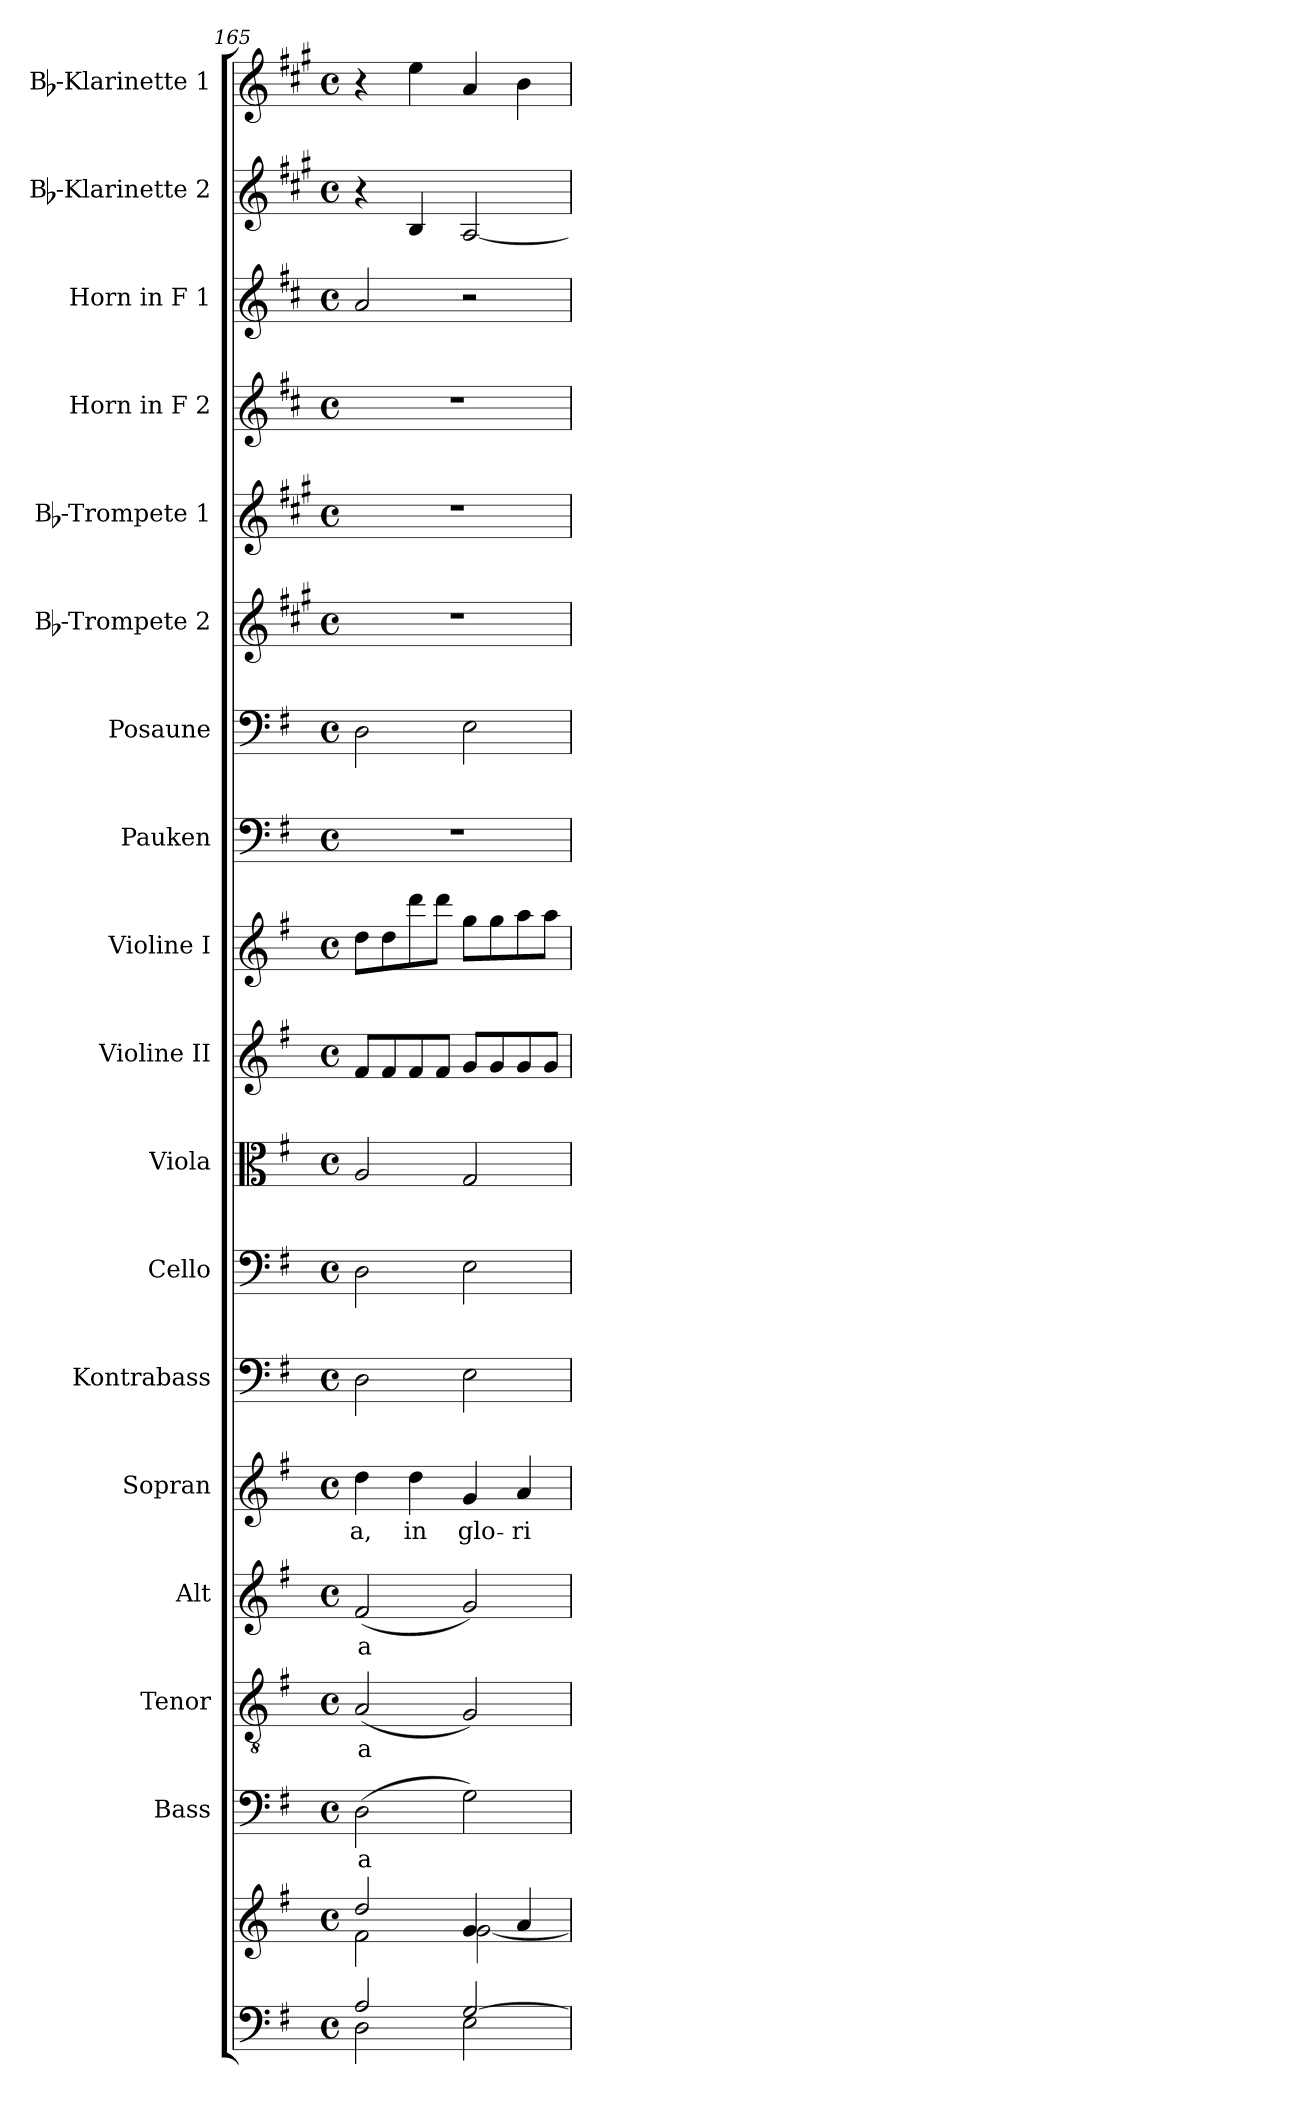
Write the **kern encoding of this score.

**kern	**kern	**kern	**text	**kern	**text	**kern	**text	**kern	**text	**kern	**kern	**kern	**kern	**kern	**kern	**kern	**kern	**kern	**kern	**kern	**kern	**kern
*part18	*part18	*part17	*part17	*part16	*part16	*part15	*part15	*part14	*part14	*part13	*part12	*part11	*part10	*part9	*part8	*part7	*part6	*part5	*part4	*part3	*part2	*part1
*staff19	*staff18	*staff17	*staff17	*staff16	*staff16	*staff15	*staff15	*staff14	*staff14	*staff13	*staff12	*staff11	*staff10	*staff9	*staff8	*staff7	*staff6	*staff5	*staff4	*staff3	*staff2	*staff1
*	*	*I"Bass	*	*I"Tenor	*	*I"Alt	*	*I"Sopran	*	*I"Kontrabass	*I"Cello	*I"Viola	*I"Violine II	*I"Violine I	*I"Pauken	*I"Posaune	*I"Bb-Trompete 2	*I"Bb-Trompete 1	*I"Horn in F 2	*I"Horn in F 1	*I"Bb-Klarinette 2	*I"Bb-Klarinette 1
*	*	*I'B.	*	*I'T.	*	*I'A.	*	*I'S.	*	*I'Kb.	*	*I'Vla.	*I'Vl. II	*I'Vl. I	*I'Pk.	*I'Pos.	*I'Bb Trp. 2	*I'Bb Trp. 1	*	*	*I'Bb Kl. 2	*I'Bb Kl. 1
*clefF4	*clefG2	*clefF4	*	*clefGv2	*	*clefG2	*	*clefG2	*	*clefF4	*clefF4	*clefC3	*clefG2	*clefG2	*clefF4	*clefF4	*clefG2	*clefG2	*clefG2	*clefG2	*clefG2	*clefG2
*	*	*	*	*	*	*	*	*	*	*ITrd7c12	*	*	*	*	*	*	*ITrd1c2	*ITrd1c2	*ITrd4c7	*ITrd4c7	*ITrd1c2	*ITrd1c2
*k[f#]	*k[f#]	*k[f#]	*	*k[f#]	*	*k[f#]	*	*k[f#]	*	*k[f#]	*k[f#]	*k[f#]	*k[f#]	*k[f#]	*k[f#]	*k[f#]	*k[f#]	*k[f#]	*k[f#]	*k[f#]	*k[f#]	*k[f#]
*G:	*G:	*G:	*	*G:	*	*G:	*	*G:	*	*G:	*G:	*G:	*G:	*G:	*G:	*G:	*G:	*G:	*G:	*G:	*G:	*G:
*M4/4	*M4/4	*M4/4	*	*M4/4	*	*M4/4	*	*M4/4	*	*M4/4	*M4/4	*M4/4	*M4/4	*M4/4	*M4/4	*M4/4	*M4/4	*M4/4	*M4/4	*M4/4	*M4/4	*M4/4
*met(c)	*met(c)	*met(c)	*	*met(c)	*	*met(c)	*	*met(c)	*	*met(c)	*met(c)	*met(c)	*met(c)	*met(c)	*met(c)	*met(c)	*met(c)	*met(c)	*met(c)	*met(c)	*met(c)	*met(c)
=165	=165	=165	=165	=165	=165	=165	=165	=165	=165	=165	=165	=165	=165	=165	=165	=165	=165	=165	=165	=165	=165	=165
*^	*^	*	*	*	*	*	*	*	*	*	*	*	*	*	*	*	*	*	*	*	*	*
!	!	!	!	!	!LO:LY:b	!	!LO:LY:b	!	!LO:LY:b	!	!LO:LY:b	!	!	!	!	!	!	!	!	!	!	!	!	!
2A/	2D\	2dd/	2f#\	(>2D\	-a	(<2A/	-a	(<2f#/	-a	4dd\	-a,	2DD\	2D\	2A/	8f#/L	8dd\L	1r	2D\	1r	1r	1r	2d/	4r	4r
.	.	.	.	.	.	.	.	.	.	.	.	.	.	.	8f#/	8dd\	.	.	.	.	.	.	.	.
!	!	!	!	!	!	!	!	!	!	!	!LO:LY:b	!	!	!	!	!	!	!	!	!	!	!	!	!
.	.	.	.	.	.	.	.	.	.	4dd\	in	.	.	.	8f#/	8ddd\	.	.	.	.	.	.	4A/	4dd\
.	.	.	.	.	.	.	.	.	.	.	.	.	.	.	8f#/J	8ddd\J	.	.	.	.	.	.	.	.
!	!	!	!	!	!	!	!	!	!	!	!LO:LY:b	!	!	!	!	!	!	!	!	!	!	!	!	!
[>2G/	2E\	4g/	[<2g\	2G\)	.	2G/)	.	2g/)	.	4g/	glo-	2EE\	2E\	2G/	8g/L	8gg\L	.	2E\	.	.	.	2r	[2G/	4g/
.	.	.	.	.	.	.	.	.	.	.	.	.	.	.	8g/	8gg\	.	.	.	.	.	.	.	.
!	!	!	!	!	!	!	!	!	!	!	!LO:LY:b	!	!	!	!	!	!	!	!	!	!	!	!	!
.	.	4a/	.	.	.	.	.	.	.	4a/	-ri-	.	.	.	8g/	8aa\	.	.	.	.	.	.	.	4a\
.	.	.	.	.	.	.	.	.	.	.	.	.	.	.	8g/J	8aa\J	.	.	.	.	.	.	.	.
*v	*v	*	*	*	*	*	*	*	*	*	*	*	*	*	*	*	*	*	*	*	*	*	*	*
*	*v	*v	*	*	*	*	*	*	*	*	*	*	*	*	*	*	*	*	*	*	*	*	*
=	=	=	=	=	=	=	=	=	=	=	=	=	=	=	=	=	=	=	=	=	=	=
*-	*-	*-	*-	*-	*-	*-	*-	*-	*-	*-	*-	*-	*-	*-	*-	*-	*-	*-	*-	*-	*-	*-
